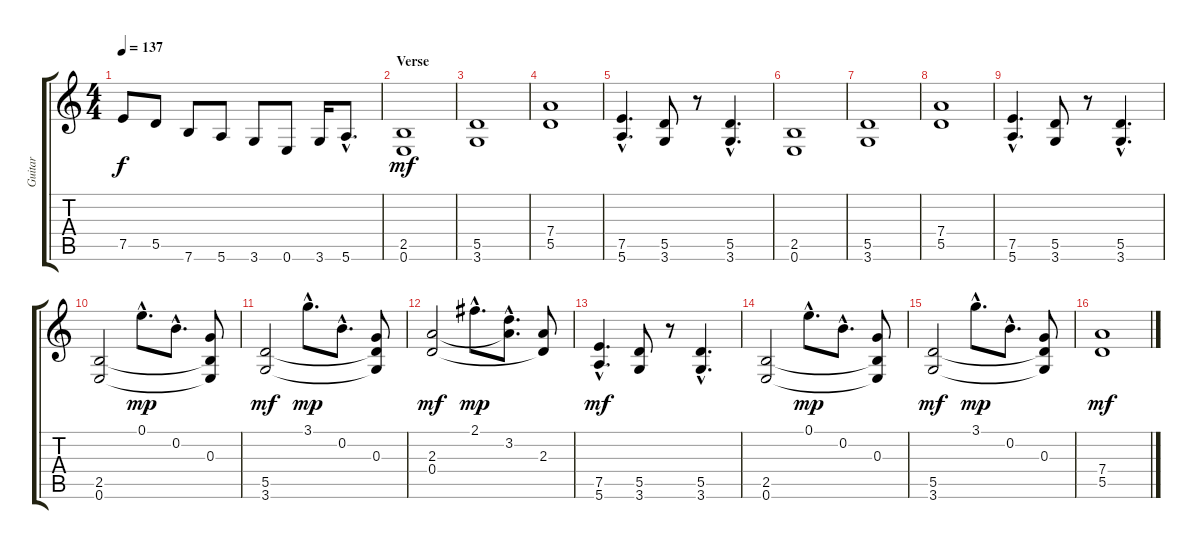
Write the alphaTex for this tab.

\track ("Guitar" "Guitar") {instrument distortionguitar}
\staff {score tabs}
\tuning (E4 B3 G3 D3 A2 E2) {hide}
\ts (4 4)
\tempo 137
\clef g2
\ks c
7.5{t}.8{dy f} 5.5.8 7.6.8 5.6.8 3.6.8 0.6.8 3.6.16 5.6{hac}.8{d} |
\section ("" "Verse")
(2.5 0.6).1{dy mf} |
(5.5 3.6).1 |
(7.4 5.5).1 |
(7.5{hac} 5.6{hac}).4{d} (5.5 3.6).8 r.8 (5.5{hac} 3.6{hac}).4{d} |
(2.5 0.6).1 |
(5.5 3.6).1 |
(7.4 5.5).1 |
(7.5{hac} 5.6{hac}).4{d} (5.5 3.6).8 r.8 (5.5{hac} 3.6{hac}).4{d} |
(2.5 0.6).2 0.1{hac}.8{d dy mp} 0.2{hac}.8{d} (0.3 2.5{t} 0.6{t}).8 |
(5.5 3.6).2{dy mf} 3.1{hac}.8{d dy mp} 0.2{hac}.8{d} (0.3 5.5{t} 3.6{t}).8 |
(2.3 0.4).2{dy mf} 2.1{hac}.8{d dy mp} (3.2{hac} 2.3{hac t}).8{d} (2.3 0.4{t}).8 |
(7.5{hac} 5.6{hac}).4{d dy mf} (5.5 3.6).8 r.8 (5.5{hac} 3.6{hac}).4{d} |
(2.5 0.6).2 0.1{hac}.8{d dy mp} 0.2{hac}.8{d} (0.3 2.5{t} 0.6{t}).8 |
(5.5 3.6).2{dy mf} 3.1{hac}.8{d dy mp} 0.2{hac}.8{d} (0.3 5.5{t} 3.6{t}).8 |
(7.4 5.5).1{dy mf}
